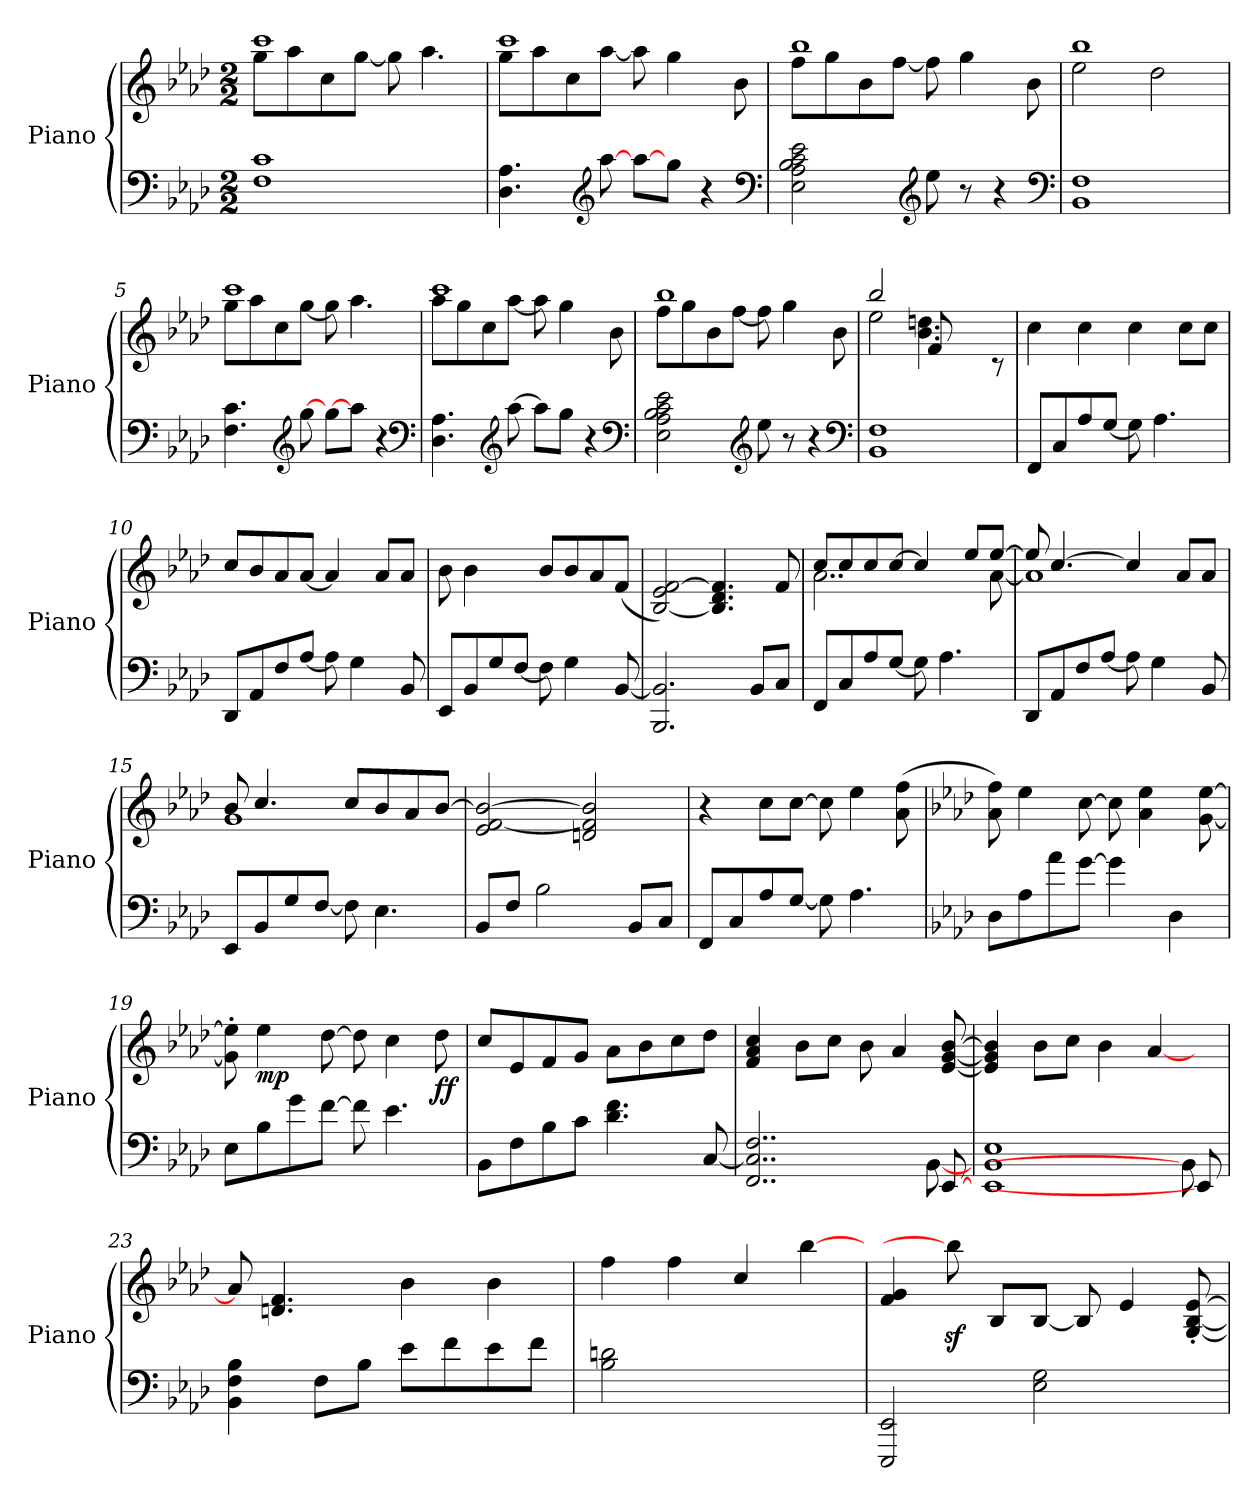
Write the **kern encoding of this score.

**kern	**kern	**dynam
*part1	*part1	*part1
*staff2	*staff1	*staff1/2
*I"Piano	*	*
*I'Piano	*	*
*clefF4	*clefG2	*
*k[b-e-a-d-]	*k[b-e-a-d-]	*
*M2/2	*M2/2	*
=1	=1	=1
*^	*^	*
1c	1F	1ccc	8gg\L	.
.	.	.	8aa-\	.
.	.	.	8cc\	.
.	.	.	[<8gg\J	.
.	.	.	8gg\]	.
.	.	.	4.aa-\	.
*v	*v	*	*	*
=2	=2	=2	=2
4.D-\ 4.A-\	1ccc	8gg\L	.
.	.	8aa-\	.
.	.	8cc\	.
*clefG2	*	*	*
[>8aa-\	.	[<8aa-\J	.
[8aa-\L	.	8aa-\]	.
8gg\J	.	4gg\	.
4r	.	.	.
.	.	8b-\	.
*clefF4	*	*	*
=3	=3	=3	=3
2E-\ 2A-\ 2B-\ 2c\ 2e-\	1bb-	8ff\L	.
.	.	8gg\	.
.	.	8b-\	.
.	.	[<8ff\J	.
*clefG2	*	*	*
8ee-\	.	8ff\]	.
8r	.	4gg\	.
4r	.	.	.
.	.	8b-\	.
*clefF4	*	*	*
=4	=4	=4	=4
*^	*	*	*
1F	1BB-	1bb-	2ee-\	.
.	.	.	2dd-\	.
*v	*v	*	*	*
!!LO:LB:g=z	!!
=5	=5	=5	=5
4.F\ 4.c\	1ccc	8gg\L	.
.	.	8aa-\	.
.	.	8cc\	.
*clefG2	*	*	*
[>8gg\	.	[<8gg\J	.
[8gg\L	.	8gg\]	.
8aa-\J	.	4.aa-\	.
4r	.	.	.
*clefF4	*	*	*
=6	=6	=6	=6
4.D-\ 4.A-\	1ccc	8aa-\L	.
.	.	8gg\	.
.	.	8cc\	.
*clefG2	*	*	*
[>8aa-\	.	[<8aa-\J	.
8aa-\L]	.	8aa-\]	.
8gg\J	.	4gg\	.
4r	.	.	.
.	.	8b-\	.
*clefF4	*	*	*
=7	=7	=7	=7
2E-\ 2A-\ 2B-\ 2c\ 2e-\	1bb-	8ff\L	.
.	.	8gg\	.
.	.	8b-\	.
.	.	[<8ff\J	.
*clefG2	*	*	*
8ee-\	.	8ff\]	.
8r	.	4gg\	.
4r	.	.	.
.	.	8b-\	.
*clefF4	*	*	*
=8	=8	=8	=8
*^	*	*	*
1F	1BB-	2bb-/	2ee-\	.
.	.	8f/	4.b-\ 4.ddn\	.
.	.	4.ryy	.	.
.	.	.	8rc	.
*v	*v	*	*	*
*	*v	*v	*
!!LO:LB:g=z
=9	=9	=9
8FF/L	4cc\	.
8C/	.	.
8A-/	4cc\	.
[<8G/J	.	.
8G\]	4cc\	.
4.A-\	.	.
.	8cc\L	.
.	8cc\J	.
=10	=10	=10
8DD-/L	8cc/L	.
8AA-/	8b-/	.
8F/	8a-/	.
[<8A-/J	[<8a-/J	.
8A-\]	4a-/]	.
4G\	.	.
.	8a-/L	.
8BB-/	8a-/J	.
=11	=11	=11
*	*^	*
8EE-/L	8b-\	2ryy	.
8BB-/	4b-\	.	.
8G/	.	.	.
[<8F/J	2ryy	.	.
8F\]	.	8b-/L	.
4G\	.	8b-/	.
.	.	8a-/	.
[<8BB-/	8ryy	(<8f/J	.
*	*v	*v	*
!!LO:LB:g=z
=12	=12	=12
2.BBB-/ 2.BB-/]	[<2B-/ 2e-/ [<2f/)	.
.	4.B-/] 4.d-/ 4.f/]	.
8BB-/L	.	.
8C/J	8f/	.
=13	=13	=13
*	*^	*
8FF/L	8cc/L	2..a-\	.
8C/	8cc/	.	.
8A-/	8cc/	.	.
[<8G/J	[>8cc/J	.	.
8G\]	4cc/]	.	.
4.A-\	.	.	.
.	8ee-/L	.	.
.	[>8ee-/J	[<8a-\	.
=14	=14	=14	=14
8DD-/L	8ee-/]	1a-]	.
8AA-/	[>4.cc/	.	.
8F/	.	.	.
[<8A-/J	.	.	.
8A-\]	4cc/]	.	.
4G\	.	.	.
.	8a-/L	.	.
8BB-/	8a-/J	.	.
!!LO:LB:g=z	!!
=15	=15	=15	=15
8EE-/L	8b-/	1g	.
8BB-/	4.cc/	.	.
8G/	.	.	.
[<8F/J	.	.	.
8F\]	8cc/L	.	.
4.E-\	8b-/	.	.
.	8a-/	.	.
.	[>8b-/J	.	.
*	*v	*v	*
=16	=16	=16
8BB-/L	2e-/ [<2f/ 2b-/_<	.
8F/J	.	.
2B-\	.	.
.	2dn/ 2f/] 2b-/]	.
8BB-/L	.	.
8C/J	.	.
=17	=17	=17
8FF/L	4r	.
8C/	.	.
8A-/	8cc\L	.
[<8G/J	[>8cc\J	.
8G\]	8cc\]	.
4.A-\	4ee-\	.
.	(>8a-\ 8ff\	.
!!LO:PB:g=z
=18	=18	=18
*k[b-e-a-d-]	*k[b-e-a-d-]	*
8D-\L	8a-\ 8ff\)	.
8A-\	4ee-\	.
8a-\	.	.
[>8g\J	[>8cc\	.
4g\]	8cc\]	.
.	4a-\ 4ee-\	.
4D-\	.	.
.	[>8g\ [>8ee-\	.
=19	=19	=19
8E-\L	8g\]'< 8ee-\]'<	.
!	!	!LO:DY:b
8B-\	4ee-\	mp
8g\	.	.
[>8f\J	[>8dd-\	.
8f\]	8dd-\]	.
4.e-\	4cc\	.
!	!	!LO:DY:b
.	8dd-\	ff
=20	=20	=20
8BB-\L	8cc/L	.
8F\	8e-/	.
8B-\	8f/	.
8c\J	8g/J	.
4.d-\ 4.f\	8a-\L	.
.	8b-\	.
.	8cc\	.
[<8C/	8dd-\J	.
!!LO:LB:g=z
=21	=21	=21
*^	*	*
2..FF/ 2..C/] 2..F/	2..ryy	4f/ 4a-/ 4cc/	.
.	.	8b-\L	.
.	.	8cc\J	.
.	.	8b-\	.
.	.	4a-/	.
[8EE-/	[8BB-\	[<8e-/ [<8g/ [<8b-/	.
=22	=22	=22	=22
*	*^	*	*
1E-	1BB-	1EE-	4e-/] 4g/] 4b-/]	.
.	.	.	8b-\L	.
.	.	.	8cc\J	.
.	.	.	4b-\	.
.	.	.	[<4a-/	.
8EE-/]	8BB-\]	8ryy	8ryy	.
*v	*v	*v	*	*
=23	=23	=23
4BB-\ 4F\ 4B-\	8a-/]	.
.	4.dn/ 4.f/	.
8F\L	.	.
8B-\J	.	.
8e-\L	4b-\	.
8f\	.	.
8e-\	4b-\	.
8f\J	.	.
=24	=24	=24
2B-\ 2dn\	4ff\	.
.	4ff\	.
2ryy	4cc/	.
.	[4bb-\	.
!!LO:LB:g=z
=25	=25	=25
2EEE-/ 2EE-/	4f/ 4g/	.
.	8bb-z<\]	.
.	8B-/L	.
2E-\ 2G\	[<8B-/J	.
.	8B-/]	.
.	4e-/	.
8ryy	[<8G/'< [<8B-/'< [<8e-/'<	.
=	=	=
*-	*-	*-
